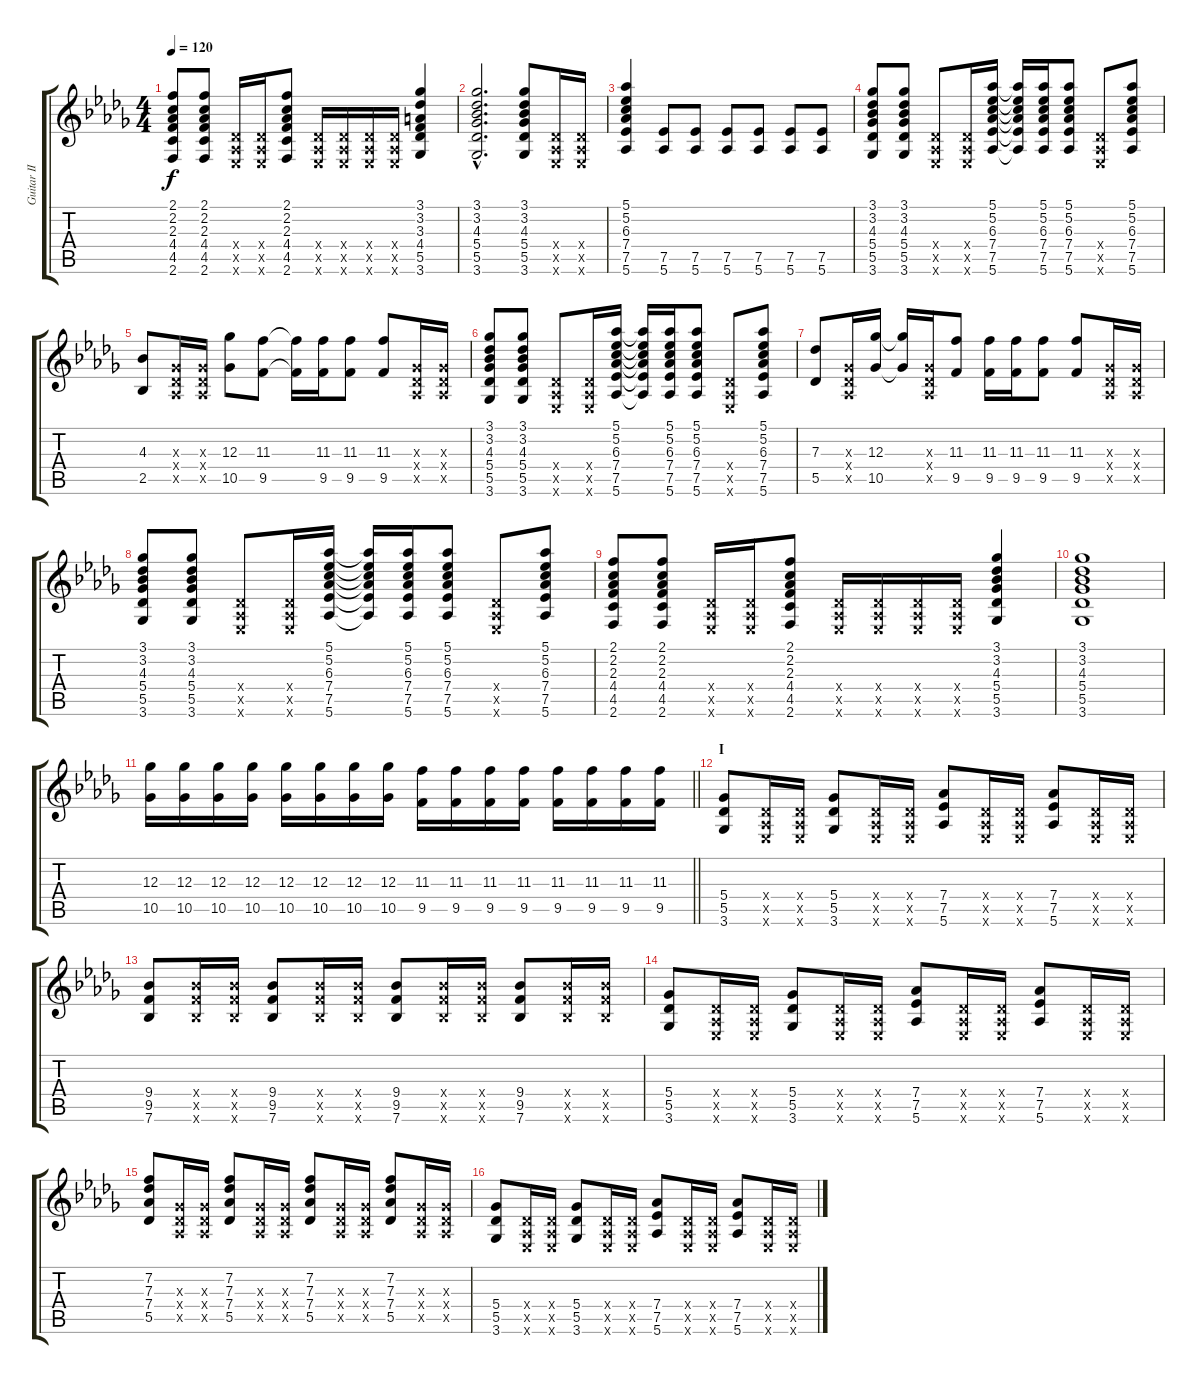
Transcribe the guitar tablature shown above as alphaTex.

\track ("Guitar II" "Guitar II") {instrument distortionguitar}
\staff {score tabs}
\tuning (Eb4 Bb3 Gb3 Db3 Ab2 Eb2) {hide}
\ts (4 4)
\tempo 120
\clef g2
\ks db
(2.1 2.2 2.3 4.4 4.5 2.6).8{dy f} (2.1 2.2 2.3 4.4 4.5 2.6).8 (0.4{x} 0.5{x} 0.6{x}).16 (0.4{x} 0.5{x} 0.6{x}).16 (2.1 2.2 2.3 4.4 4.5 2.6).8 (0.4{x} 0.5{x} 0.6{x}).16 (0.4{x} 0.5{x} 0.6{x}).16 (0.4{x} 0.5{x} 0.6{x}).16 (0.4{x} 0.5{x} 0.6{x}).16 (3.1 3.2 3.3 4.4 5.5 3.6).4 |
(3.1{hac} 3.2{hac} 4.3{hac} 5.4{hac} 5.5{hac} 3.6{hac}).2{d} (3.1 3.2 4.3 5.4 5.5 3.6).8 (0.4{x} 0.5{x} 0.6{x}).16 (0.4{x} 0.5{x} 0.6{x}).16 |
(5.1 5.2 6.3 7.4 7.5 5.6).4 (7.5 5.6).8 (7.5 5.6).8 (7.5 5.6).8 (7.5 5.6).8 (7.5 5.6).8 (7.5 5.6).8 |
(3.1 3.2 4.3 5.4 5.5 3.6).8 (3.1 3.2 4.3 5.4 5.5 3.6).8 (0.4{x} 0.5{x} 0.6{x}).8 (0.4{x} 0.5{x} 0.6{x}).16 (5.1 5.2 6.3 7.4 7.5 5.6).16 (5.1{t} 5.2{t} 6.3{t} 7.4{t} 7.5{t} 5.6{t}).16 (5.1 5.2 6.3 7.4 7.5 5.6).16 (5.1 5.2 6.3 7.4 7.5 5.6).8 (0.4{x} 0.5{x} 0.6{x}).8 (5.1 5.2 6.3 7.4 7.5 5.6).8 |
(4.3 2.5).8 (0.3{x} 0.4{x} 0.5{x}).16 (0.3{x} 0.4{x} 0.5{x}).16 (12.3 10.5).8 (11.3 9.5).8 (11.3{t} 9.5{t}).16 (11.3 9.5).16 (11.3 9.5).8 (11.3 9.5).8 (0.3{x} 0.4{x} 0.5{x}).16 (0.3{x} 0.4{x} 0.5{x}).16 |
(3.1 3.2 4.3 5.4 5.5 3.6).8 (3.1 3.2 4.3 5.4 5.5 3.6).8 (0.4{x} 0.5{x} 0.6{x}).8 (0.4{x} 0.5{x} 0.6{x}).16 (5.1 5.2 6.3 7.4 7.5 5.6).16 (5.1{t} 5.2{t} 6.3{t} 7.4{t} 7.5{t} 5.6{t}).16 (5.1 5.2 6.3 7.4 7.5 5.6).16 (5.1 5.2 6.3 7.4 7.5 5.6).8 (0.4{x} 0.5{x} 0.6{x}).8 (5.1 5.2 6.3 7.4 7.5 5.6).8 |
(7.3 5.5).8 (0.3{x} 0.4{x} 0.5{x}).16 (12.3 10.5).16 (12.3{t} 10.5{t}).16 (0.3{x} 0.4{x} 0.5{x}).16 (11.3 9.5).8 (11.3 9.5).16 (11.3 9.5).16 (11.3 9.5).8 (11.3 9.5).8 (0.3{x} 0.4{x} 0.5{x}).16 (0.3{x} 0.4{x} 0.5{x}).16 |
(3.1 3.2 4.3 5.4 5.5 3.6).8 (3.1 3.2 4.3 5.4 5.5 3.6).8 (0.4{x} 0.5{x} 0.6{x}).8 (0.4{x} 0.5{x} 0.6{x}).16 (5.1 5.2 6.3 7.4 7.5 5.6).16 (5.1{t} 5.2{t} 6.3{t} 7.4{t} 7.5{t} 5.6{t}).16 (5.1 5.2 6.3 7.4 7.5 5.6).16 (5.1 5.2 6.3 7.4 7.5 5.6).8 (0.4{x} 0.5{x} 0.6{x}).8 (5.1 5.2 6.3 7.4 7.5 5.6).8 |
(2.1 2.2 2.3 4.4 4.5 2.6).8 (2.1 2.2 2.3 4.4 4.5 2.6).8 (0.4{x} 0.5{x} 0.6{x}).16 (0.4{x} 0.5{x} 0.6{x}).16 (2.1 2.2 2.3 4.4 4.5 2.6).8 (0.4{x} 0.5{x} 0.6{x}).16 (0.4{x} 0.5{x} 0.6{x}).16 (0.4{x} 0.5{x} 0.6{x}).16 (0.4{x} 0.5{x} 0.6{x}).16 (3.1 3.2 4.3 5.4 5.5 3.6).4 |
(3.1 3.2 4.3 5.4 5.5 3.6).1 |
\barLineRight lightlight
(12.3 10.5).16 (12.3 10.5).16 (12.3 10.5).16 (12.3 10.5).16 (12.3 10.5).16 (12.3 10.5).16 (12.3 10.5).16 (12.3 10.5).16 (11.3 9.5).16 (11.3 9.5).16 (11.3 9.5).16 (11.3 9.5).16 (11.3 9.5).16 (11.3 9.5).16 (11.3 9.5).16 (11.3 9.5).16 |
\section ("" "I")
(5.4 5.5 3.6).8 (0.4{x} 0.5{x} 0.6{x}).16 (0.4{x} 0.5{x} 0.6{x}).16 (5.4 5.5 3.6).8 (0.4{x} 0.5{x} 0.6{x}).16 (0.4{x} 0.5{x} 0.6{x}).16 (7.4 7.5 5.6).8 (0.4{x} 0.5{x} 0.6{x}).16 (0.4{x} 0.5{x} 0.6{x}).16 (7.4 7.5 5.6).8 (0.4{x} 0.5{x} 0.6{x}).16 (0.4{x} 0.5{x} 0.6{x}).16 |
(9.4 9.5 7.6).8 (9.4{x} 9.5{x} 7.6{x}).16 (9.4{x} 9.5{x} 7.6{x}).16 (9.4 9.5 7.6).8 (9.4{x} 9.5{x} 7.6{x}).16 (9.4{x} 9.5{x} 7.6{x}).16 (9.4 9.5 7.6).8 (9.4{x} 9.5{x} 7.6{x}).16 (9.4{x} 9.5{x} 7.6{x}).16 (9.4 9.5 7.6).8 (9.4{x} 9.5{x} 7.6{x}).16 (9.4{x} 9.5{x} 7.6{x}).16 |
(5.4 5.5 3.6).8 (0.4{x} 0.5{x} 0.6{x}).16 (0.4{x} 0.5{x} 0.6{x}).16 (5.4 5.5 3.6).8 (0.4{x} 0.5{x} 0.6{x}).16 (0.4{x} 0.5{x} 0.6{x}).16 (7.4 7.5 5.6).8 (0.4{x} 0.5{x} 0.6{x}).16 (0.4{x} 0.5{x} 0.6{x}).16 (7.4 7.5 5.6).8 (0.4{x} 0.5{x} 0.6{x}).16 (0.4{x} 0.5{x} 0.6{x}).16 |
(7.2 7.3 7.4 5.5).8 (0.3{x} 0.4{x} 0.5{x}).16 (0.3{x} 0.4{x} 0.5{x}).16 (7.2 7.3 7.4 5.5).8 (0.3{x} 0.4{x} 0.5{x}).16 (0.3{x} 0.4{x} 0.5{x}).16 (7.2 7.3 7.4 5.5).8 (0.3{x} 0.4{x} 0.5{x}).16 (0.3{x} 0.4{x} 0.5{x}).16 (7.2 7.3 7.4 5.5).8 (0.3{x} 0.4{x} 0.5{x}).16 (0.3{x} 0.4{x} 0.5{x}).16 |
(5.4 5.5 3.6).8 (0.4{x} 0.5{x} 0.6{x}).16 (0.4{x} 0.5{x} 0.6{x}).16 (5.4 5.5 3.6).8 (0.4{x} 0.5{x} 0.6{x}).16 (0.4{x} 0.5{x} 0.6{x}).16 (7.4 7.5 5.6).8 (0.4{x} 0.5{x} 0.6{x}).16 (0.4{x} 0.5{x} 0.6{x}).16 (7.4 7.5 5.6).8 (0.4{x} 0.5{x} 0.6{x}).16 (0.4{x} 0.5{x} 0.6{x}).16
